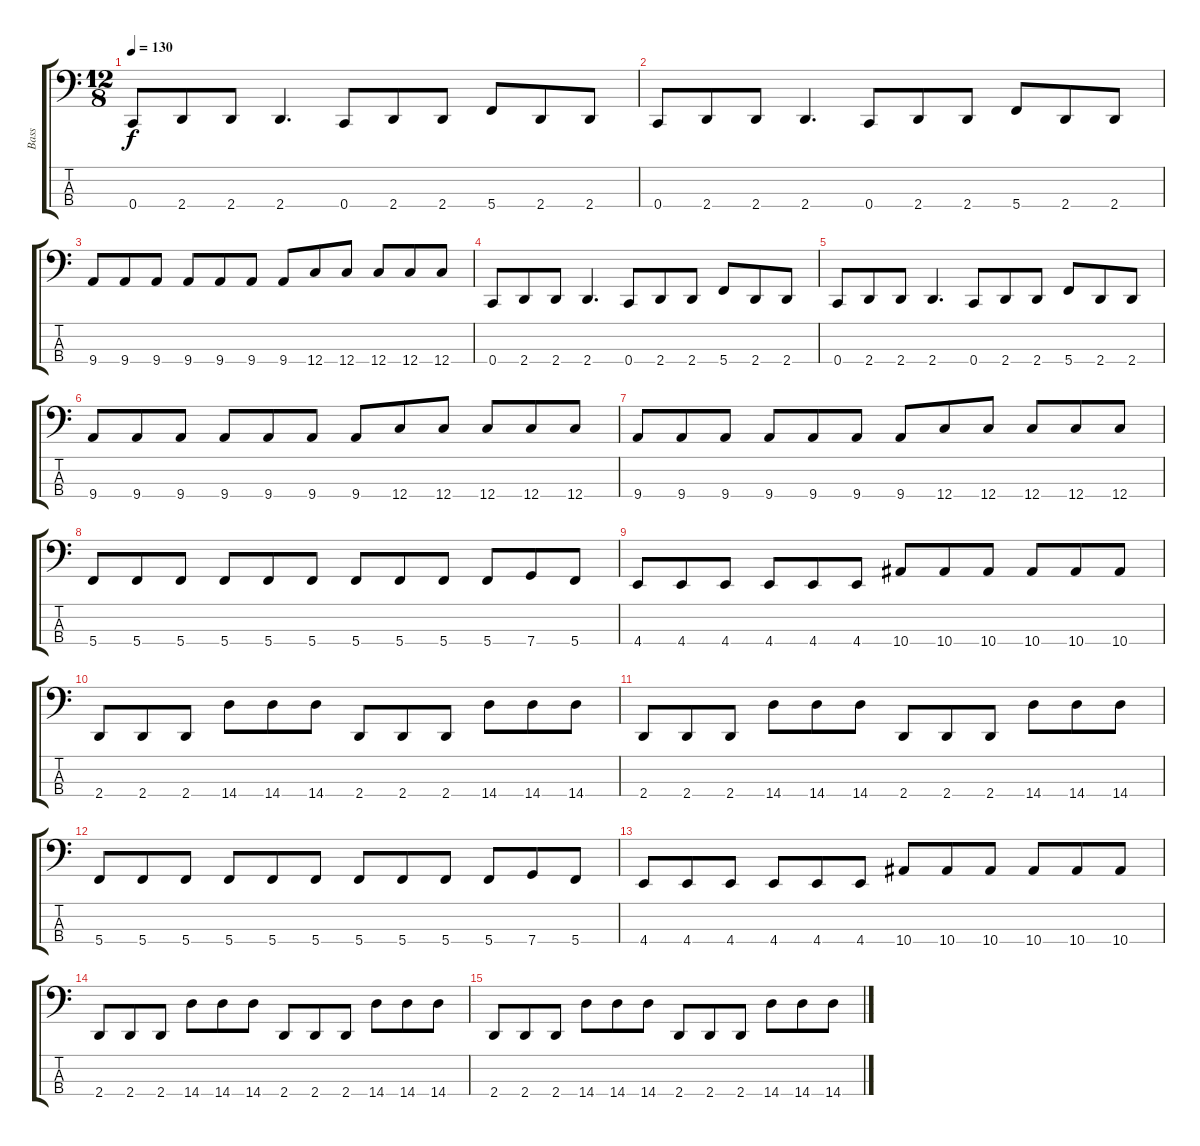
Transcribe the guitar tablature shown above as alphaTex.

\track ("Bass" "Bass") {instrument electricbassfinger}
\staff {score tabs}
\tuning (F2 C2 G1 C1) {hide}
\ts (12 8)
\tempo 130
\clef f4
\ks c
0.4.8{dy f} 2.4.8 2.4.8 2.4.4{d} 0.4.8 2.4.8 2.4.8 5.4.8 2.4.8 2.4.8 |
0.4.8 2.4.8 2.4.8 2.4.4{d} 0.4.8 2.4.8 2.4.8 5.4.8 2.4.8 2.4.8 |
9.4.8 9.4.8 9.4.8 9.4.8 9.4.8 9.4.8 9.4.8 12.4.8 12.4.8 12.4.8 12.4.8 12.4.8 |
0.4.8 2.4.8 2.4.8 2.4.4{d} 0.4.8 2.4.8 2.4.8 5.4.8 2.4.8 2.4.8 |
0.4.8 2.4.8 2.4.8 2.4.4{d} 0.4.8 2.4.8 2.4.8 5.4.8 2.4.8 2.4.8 |
9.4.8 9.4.8 9.4.8 9.4.8 9.4.8 9.4.8 9.4.8 12.4.8 12.4.8 12.4.8 12.4.8 12.4.8 |
9.4.8 9.4.8 9.4.8 9.4.8 9.4.8 9.4.8 9.4.8 12.4.8 12.4.8 12.4.8 12.4.8 12.4.8 |
5.4.8 5.4.8 5.4.8 5.4.8 5.4.8 5.4.8 5.4.8 5.4.8 5.4.8 5.4.8 7.4.8 5.4.8 |
4.4.8 4.4.8 4.4.8 4.4.8 4.4.8 4.4.8 10.4.8 10.4.8 10.4.8 10.4.8 10.4.8 10.4.8 |
2.4.8 2.4.8 2.4.8 14.4.8 14.4.8 14.4.8 2.4.8 2.4.8 2.4.8 14.4.8 14.4.8 14.4.8 |
2.4.8 2.4.8 2.4.8 14.4.8 14.4.8 14.4.8 2.4.8 2.4.8 2.4.8 14.4.8 14.4.8 14.4.8 |
5.4.8 5.4.8 5.4.8 5.4.8 5.4.8 5.4.8 5.4.8 5.4.8 5.4.8 5.4.8 7.4.8 5.4.8 |
4.4.8 4.4.8 4.4.8 4.4.8 4.4.8 4.4.8 10.4.8 10.4.8 10.4.8 10.4.8 10.4.8 10.4.8 |
2.4.8 2.4.8 2.4.8 14.4.8 14.4.8 14.4.8 2.4.8 2.4.8 2.4.8 14.4.8 14.4.8 14.4.8 |
2.4.8 2.4.8 2.4.8 14.4.8 14.4.8 14.4.8 2.4.8 2.4.8 2.4.8 14.4.8 14.4.8 14.4.8
